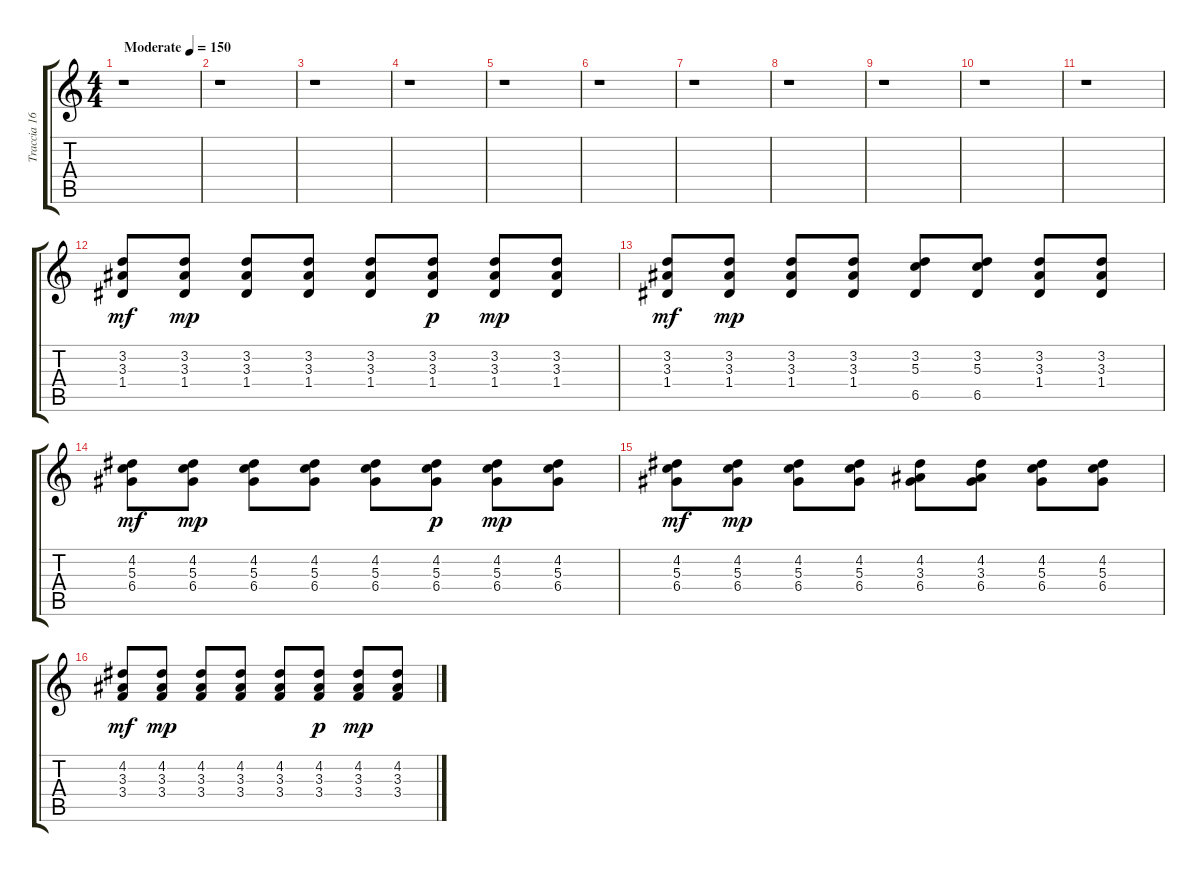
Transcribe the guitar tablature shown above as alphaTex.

\track ("Traccia 16" "Traccia 16") {instrument distortionguitar}
\staff {score tabs}
\tuning (E4 B3 G3 D3 A2 E2) {hide}
\ts (4 4)
\tempo (150 "Moderate")
\clef g2
\ks c
r.1{dy mf instrument distortionguitar} |
r.1 |
r.1 |
r.1 |
r.1 |
r.1 |
r.1 |
r.1 |
r.1 |
r.1 |
r.1 |
(3.2 3.3 1.4).8 (3.2 3.3 1.4).8{dy mp} (3.2 3.3 1.4).8 (3.2 3.3 1.4).8 (3.2 3.3 1.4).8 (3.2 3.3 1.4).8{dy p} (3.2 3.3 1.4).8{dy mp} (3.2 3.3 1.4).8 |
(3.2 3.3 1.4).8{dy mf} (3.2 3.3 1.4).8{dy mp} (3.2 3.3 1.4).8 (3.2 3.3 1.4).8 (3.2 5.3 6.5).8 (3.2 5.3 6.5).8 (3.2 3.3 1.4).8 (3.2 3.3 1.4).8 |
(4.2 5.3 6.4).8{dy mf} (4.2 5.3 6.4).8{dy mp} (4.2 5.3 6.4).8 (4.2 5.3 6.4).8 (4.2 5.3 6.4).8 (4.2 5.3 6.4).8{dy p} (4.2 5.3 6.4).8{dy mp} (4.2 5.3 6.4).8 |
(4.2 5.3 6.4).8{dy mf} (4.2 5.3 6.4).8{dy mp} (4.2 5.3 6.4).8 (4.2 5.3 6.4).8 (4.2 3.3 6.4).8 (4.2 3.3 6.4).8 (4.2 5.3 6.4).8 (4.2 5.3 6.4).8 |
(4.2 3.3 3.4).8{dy mf} (4.2 3.3 3.4).8{dy mp} (4.2 3.3 3.4).8 (4.2 3.3 3.4).8 (4.2 3.3 3.4).8 (4.2 3.3 3.4).8{dy p} (4.2 3.3 3.4).8{dy mp} (4.2 3.3 3.4).8
